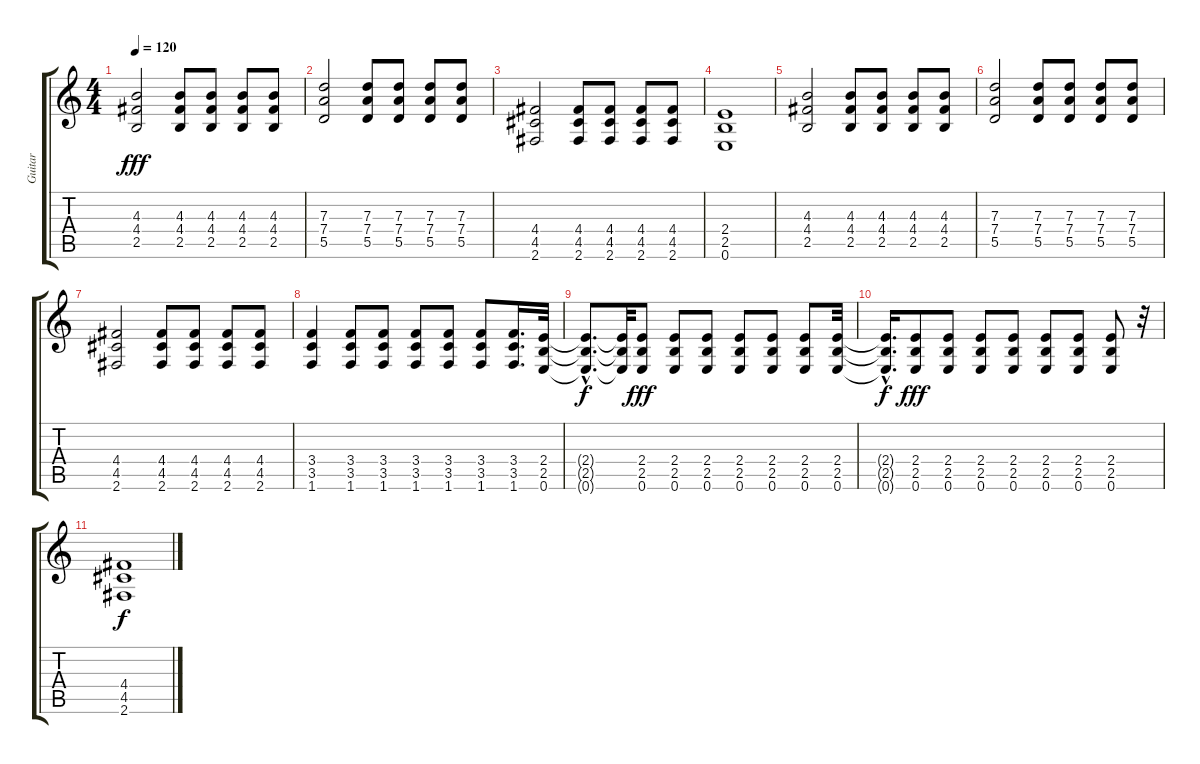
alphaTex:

\track ("Guitar" "Guitar") {instrument overdrivenguitar}
\staff {score tabs}
\tuning (E4 B3 G3 D3 A2 E2) {hide}
\ts (4 4)
\tempo 120
\clef g2
\ks c
(4.3 4.4 2.5).2{dy fff} (4.3 4.4 2.5).8 (4.3 4.4 2.5).8 (4.3 4.4 2.5).8 (4.3 4.4 2.5).8 |
(7.3 7.4 5.5).2 (7.3 7.4 5.5).8 (7.3 7.4 5.5).8 (7.3 7.4 5.5).8 (7.3 7.4 5.5).8 |
(4.4 4.5 2.6).2 (4.4 4.5 2.6).8 (4.4 4.5 2.6).8 (4.4 4.5 2.6).8 (4.4 4.5 2.6).8 |
(2.4 2.5 0.6).1 |
(4.3 4.4 2.5).2 (4.3 4.4 2.5).8 (4.3 4.4 2.5).8 (4.3 4.4 2.5).8 (4.3 4.4 2.5).8 |
(7.3 7.4 5.5).2 (7.3 7.4 5.5).8 (7.3 7.4 5.5).8 (7.3 7.4 5.5).8 (7.3 7.4 5.5).8 |
(4.4 4.5 2.6).2 (4.4 4.5 2.6).8 (4.4 4.5 2.6).8 (4.4 4.5 2.6).8 (4.4 4.5 2.6).8 |
(3.4 3.5 1.6).4 (3.4 3.5 1.6).8 (3.4 3.5 1.6).8 (3.4 3.5 1.6).8 (3.4 3.5 1.6).8 (3.4 3.5 1.6).8 (3.4 3.5 1.6).16{d} (2.4 2.5 0.6).32 |
(2.4{hac t} 2.5{hac t} 0.6{hac t}).8{d dy f} (2.4{t} 2.5{t} 0.6{t}).32 (2.4 2.5 0.6).8{dy fff} (2.4 2.5 0.6).8 (2.4 2.5 0.6).8 (2.4 2.5 0.6).8 (2.4 2.5 0.6).8 (2.4 2.5 0.6).8 (2.4 2.5 0.6).32 |
(2.4{hac t} 2.5{hac t} 0.6{hac t}).16{d dy f} (2.4 2.5 0.6).8{dy fff} (2.4 2.5 0.6).8 (2.4 2.5 0.6).8 (2.4 2.5 0.6).8 (2.4 2.5 0.6).8 (2.4 2.5 0.6).8 (2.4 2.5 0.6).8 r.32 |
(4.4 4.5 2.6).1{dy f}
